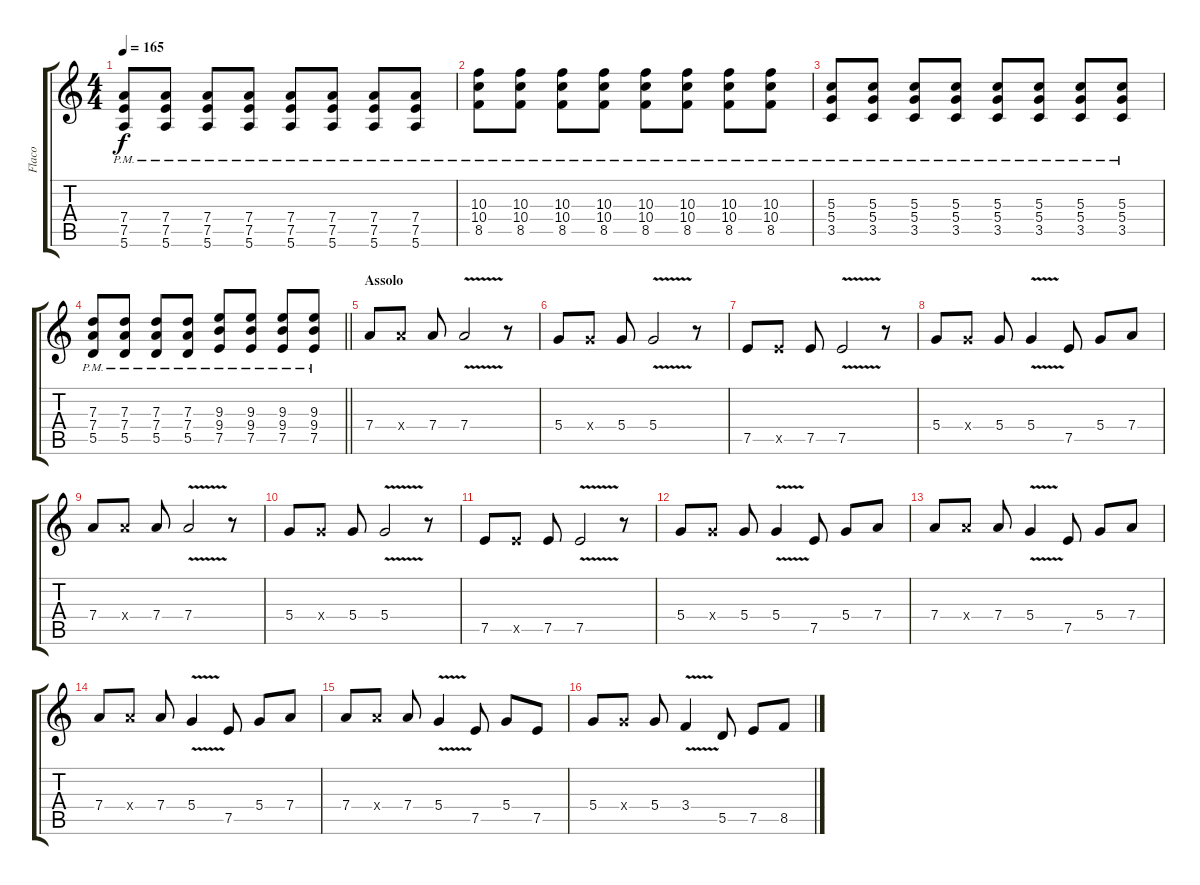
\track ("Flaco" "Flaco") {instrument distortionguitar}
\staff {score tabs}
\tuning (E4 B3 G3 D3 A2 E2) {hide}
\ts (4 4)
\tempo 165
\clef g2
\ks c
(7.4{pm} 7.5{pm} 5.6{pm}).8{dy f} (7.4{pm} 7.5{pm} 5.6{pm}).8 (7.4{pm} 7.5{pm} 5.6{pm}).8 (7.4{pm} 7.5{pm} 5.6{pm}).8 (7.4{pm} 7.5{pm} 5.6{pm}).8 (7.4{pm} 7.5{pm} 5.6{pm}).8 (7.4{pm} 7.5{pm} 5.6{pm}).8 (7.4{pm} 7.5{pm} 5.6{pm}).8 |
(10.3{pm} 10.4{pm} 8.5{pm}).8 (10.3{pm} 10.4{pm} 8.5{pm}).8 (10.3{pm} 10.4{pm} 8.5{pm}).8 (10.3{pm} 10.4{pm} 8.5{pm}).8 (10.3{pm} 10.4{pm} 8.5{pm}).8 (10.3{pm} 10.4{pm} 8.5{pm}).8 (10.3{pm} 10.4{pm} 8.5{pm}).8 (10.3{pm} 10.4{pm} 8.5{pm}).8 |
(5.3{pm} 5.4{pm} 3.5{pm}).8 (5.3{pm} 5.4{pm} 3.5{pm}).8 (5.3{pm} 5.4{pm} 3.5{pm}).8 (5.3{pm} 5.4{pm} 3.5{pm}).8 (5.3{pm} 5.4{pm} 3.5{pm}).8 (5.3{pm} 5.4{pm} 3.5{pm}).8 (5.3{pm} 5.4{pm} 3.5{pm}).8 (5.3{pm} 5.4{pm} 3.5{pm}).8 |
\barLineRight lightlight
(7.3{pm} 7.4{pm} 5.5{pm}).8 (7.3{pm} 7.4{pm} 5.5{pm}).8 (7.3{pm} 7.4{pm} 5.5{pm}).8 (7.3{pm} 7.4{pm} 5.5{pm}).8 (9.3{pm} 9.4{pm} 7.5{pm}).8 (9.3{pm} 9.4{pm} 7.5{pm}).8 (9.3{pm} 9.4{pm} 7.5{pm}).8 (9.3{pm} 9.4{pm} 7.5{pm}).8 |
\section ("" "Assolo")
7.4.8 7.4{x}.8 7.4.8 7.4{v}.2 r.8 |
5.4.8 5.4{x}.8 5.4.8 5.4{v}.2 r.8 |
7.5.8 7.5{x}.8 7.5.8 7.5{v}.2 r.8 |
5.4.8 5.4{x}.8 5.4.8 5.4{v}.4 7.5.8 5.4.8 7.4.8 |
7.4.8 7.4{x}.8 7.4.8 7.4{v}.2 r.8 |
5.4.8 5.4{x}.8 5.4.8 5.4{v}.2 r.8 |
7.5.8 7.5{x}.8 7.5.8 7.5{v}.2 r.8 |
5.4.8 5.4{x}.8 5.4.8 5.4{v}.4 7.5.8 5.4.8 7.4.8 |
7.4.8 7.4{x}.8 7.4.8 5.4{v}.4 7.5.8 5.4.8 7.4.8 |
7.4.8 7.4{x}.8 7.4.8 5.4{v}.4 7.5.8 5.4.8 7.4.8 |
7.4.8 7.4{x}.8 7.4.8 5.4{v}.4 7.5.8 5.4.8 7.5.8 |
5.4.8 5.4{x}.8 5.4.8 3.4{v}.4 5.5.8 7.5.8 8.5.8
